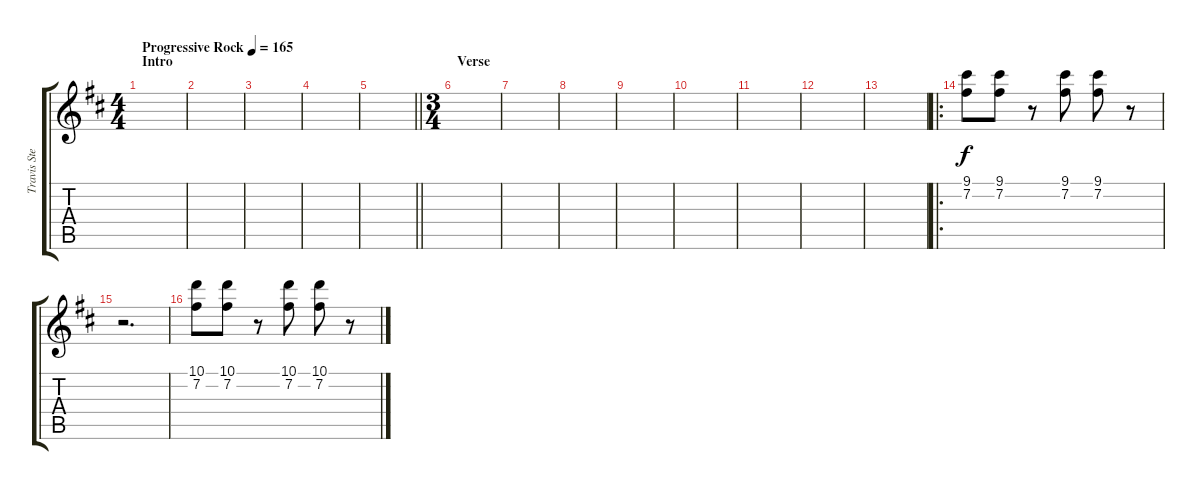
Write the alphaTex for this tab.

\track ("Travis Stever" "Travis Ste") {instrument distortionguitar}
\staff {score tabs}
\tuning (E4 B3 G3 D3 A2 E2) {hide}
\ts (4 4)
\section ("" "Intro")
\tempo (165 "Progressive Rock")
\clef g2
\ks d
|
|
|
|
\barLineRight lightlight
|
\ts (3 4)
\section ("" "Verse")
|
|
|
|
|
|
|
|
\ro
(9.1 7.2).8 (9.1 7.2).8 r.8 (9.1 7.2).8 (9.1 7.2).8 r.8 |
r.2{d} |
(10.1 7.2).8 (10.1 7.2).8 r.8 (10.1 7.2).8 (10.1 7.2).8 r.8
